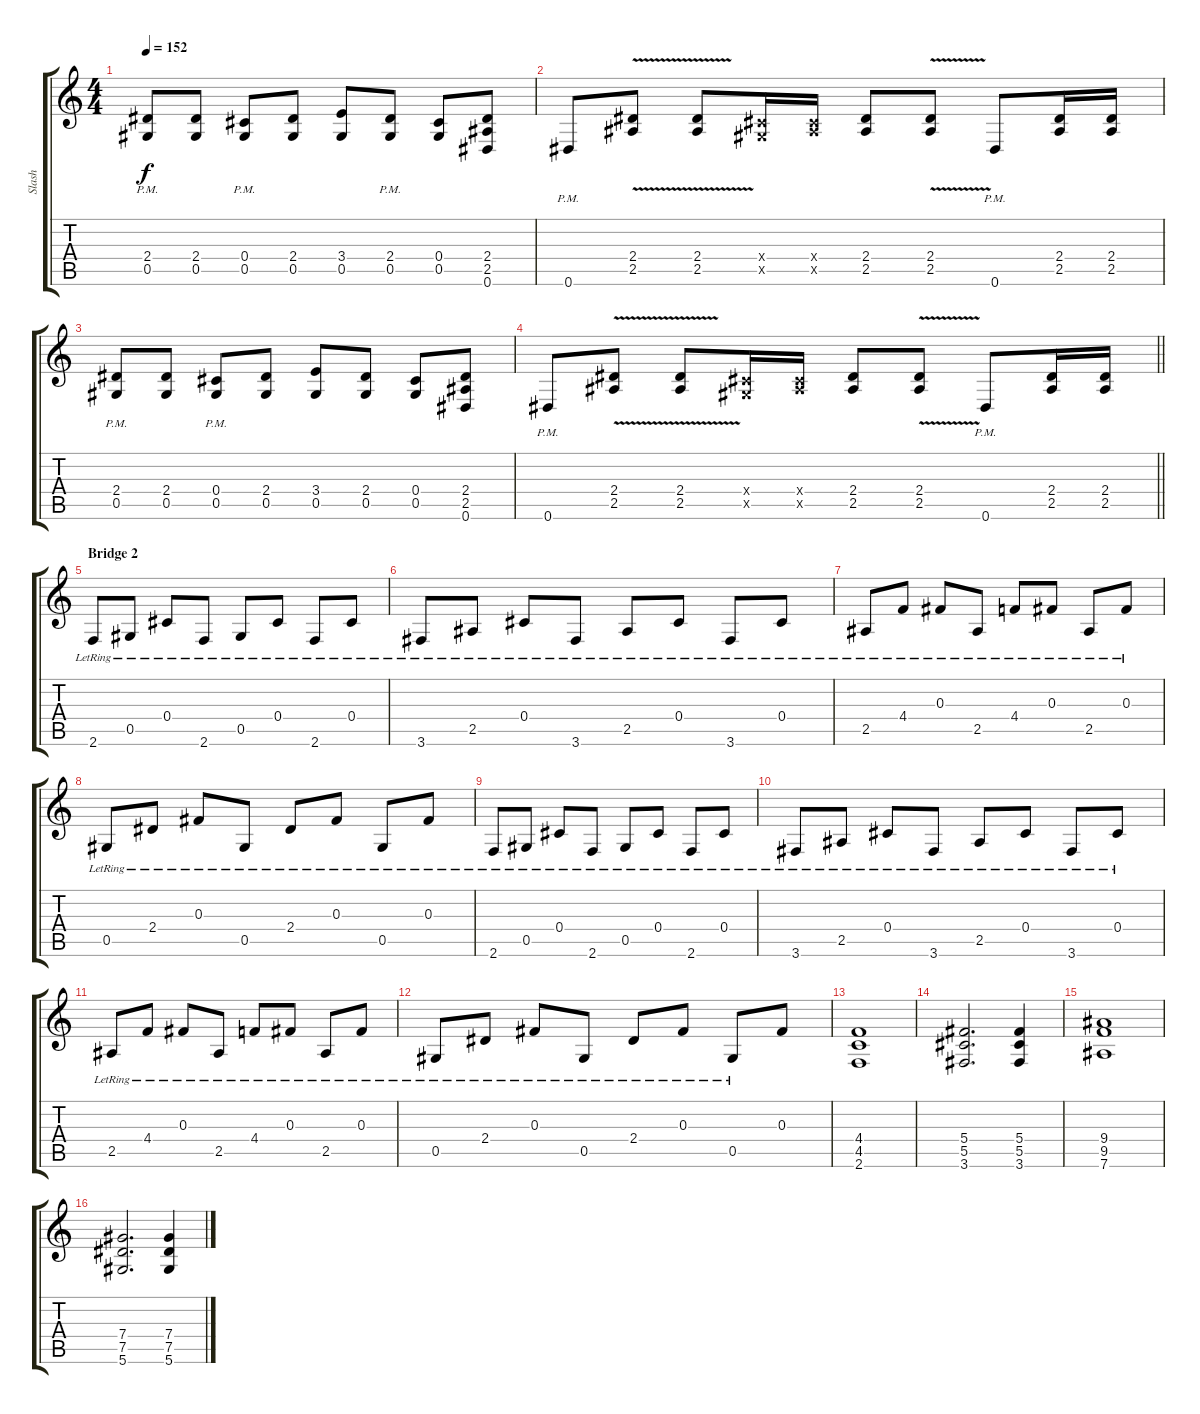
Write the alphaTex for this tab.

\track ("Slash" "Slash") {instrument distortionguitar}
\staff {score tabs}
\tuning (Eb4 Bb3 Gb3 Db3 Ab2 Eb2) {hide}
\ts (4 4)
\tempo 152
\clef g2
\ks c
(2.4{pm} 0.5{pm}).8{dy f} (2.4 0.5).8 (0.4{pm} 0.5).8 (2.4 0.5).8 (3.4 0.5).8 (2.4 0.5{pm}).8 (0.4 0.5).8 (2.4 2.5 0.6).8 |
0.6{pm}.8 (2.4 2.5{v}).8 (2.4 2.5{v}).8 (0.4{x} 0.5{x}).16 (0.4{x} 2.5{x}).16 (2.4 2.5).8 (2.4{v} 2.5{v}).8 0.6{pm}.8 (2.4 2.5).16 (2.4 2.5).16 |
(2.4{pm} 0.5{pm}).8 (2.4 0.5).8 (0.4{pm} 0.5).8 (2.4 0.5).8 (3.4 0.5).8 (2.4 0.5).8 (0.4 0.5).8 (2.4 2.5 0.6).8 |
\barLineRight lightlight
0.6{pm}.8 (2.4 2.5{v}).8 (2.4 2.5{v}).8 (0.4{x} 0.5{x}).16 (0.4{x} 2.5{x}).16 (2.4 2.5).8 (2.4{v} 2.5{v}).8 0.6{pm}.8 (2.4 2.5).16 (2.4 2.5).16 |
\section ("" "Bridge 2")
2.6{lr}.8{instrument electricguitarclean} 0.5{lr}.8 0.4{lr}.8 2.6{lr}.8 0.5{lr}.8 0.4{lr}.8 2.6{lr}.8 0.4{lr}.8 |
3.6{lr}.8 2.5{lr}.8 0.4{lr}.8 3.6{lr}.8 2.5{lr}.8 0.4{lr}.8 3.6{lr}.8 0.4{lr}.8 |
2.5{lr}.8 4.4{lr}.8 0.3{lr}.8 2.5{lr}.8 4.4{lr}.8 0.3{lr}.8 2.5{lr}.8 0.3{lr}.8 |
0.5{lr}.8 2.4{lr}.8 0.3{lr}.8 0.5{lr}.8 2.4{lr}.8 0.3{lr}.8 0.5{lr}.8 0.3{lr}.8 |
2.6{lr}.8{instrument electricguitarclean} 0.5{lr}.8 0.4{lr}.8 2.6{lr}.8 0.5{lr}.8 0.4{lr}.8 2.6{lr}.8 0.4{lr}.8 |
3.6{lr}.8 2.5{lr}.8 0.4{lr}.8 3.6{lr}.8 2.5{lr}.8 0.4{lr}.8 3.6{lr}.8 0.4{lr}.8 |
2.5{lr}.8 4.4{lr}.8 0.3{lr}.8 2.5{lr}.8 4.4{lr}.8 0.3{lr}.8 2.5{lr}.8 0.3{lr}.8 |
0.5{lr}.8 2.4{lr}.8 0.3{lr}.8 0.5{lr}.8 2.4{lr}.8 0.3{lr}.8 0.5{lr}.8 0.3.8 |
(4.4 4.5 2.6).1{instrument overdrivenguitar} |
(5.4 5.5 3.6).2{d} (5.4 5.5 3.6).4 |
(9.4 9.5 7.6).1 |
(7.4 7.5 5.6).2{d} (7.4 7.5 5.6).4
